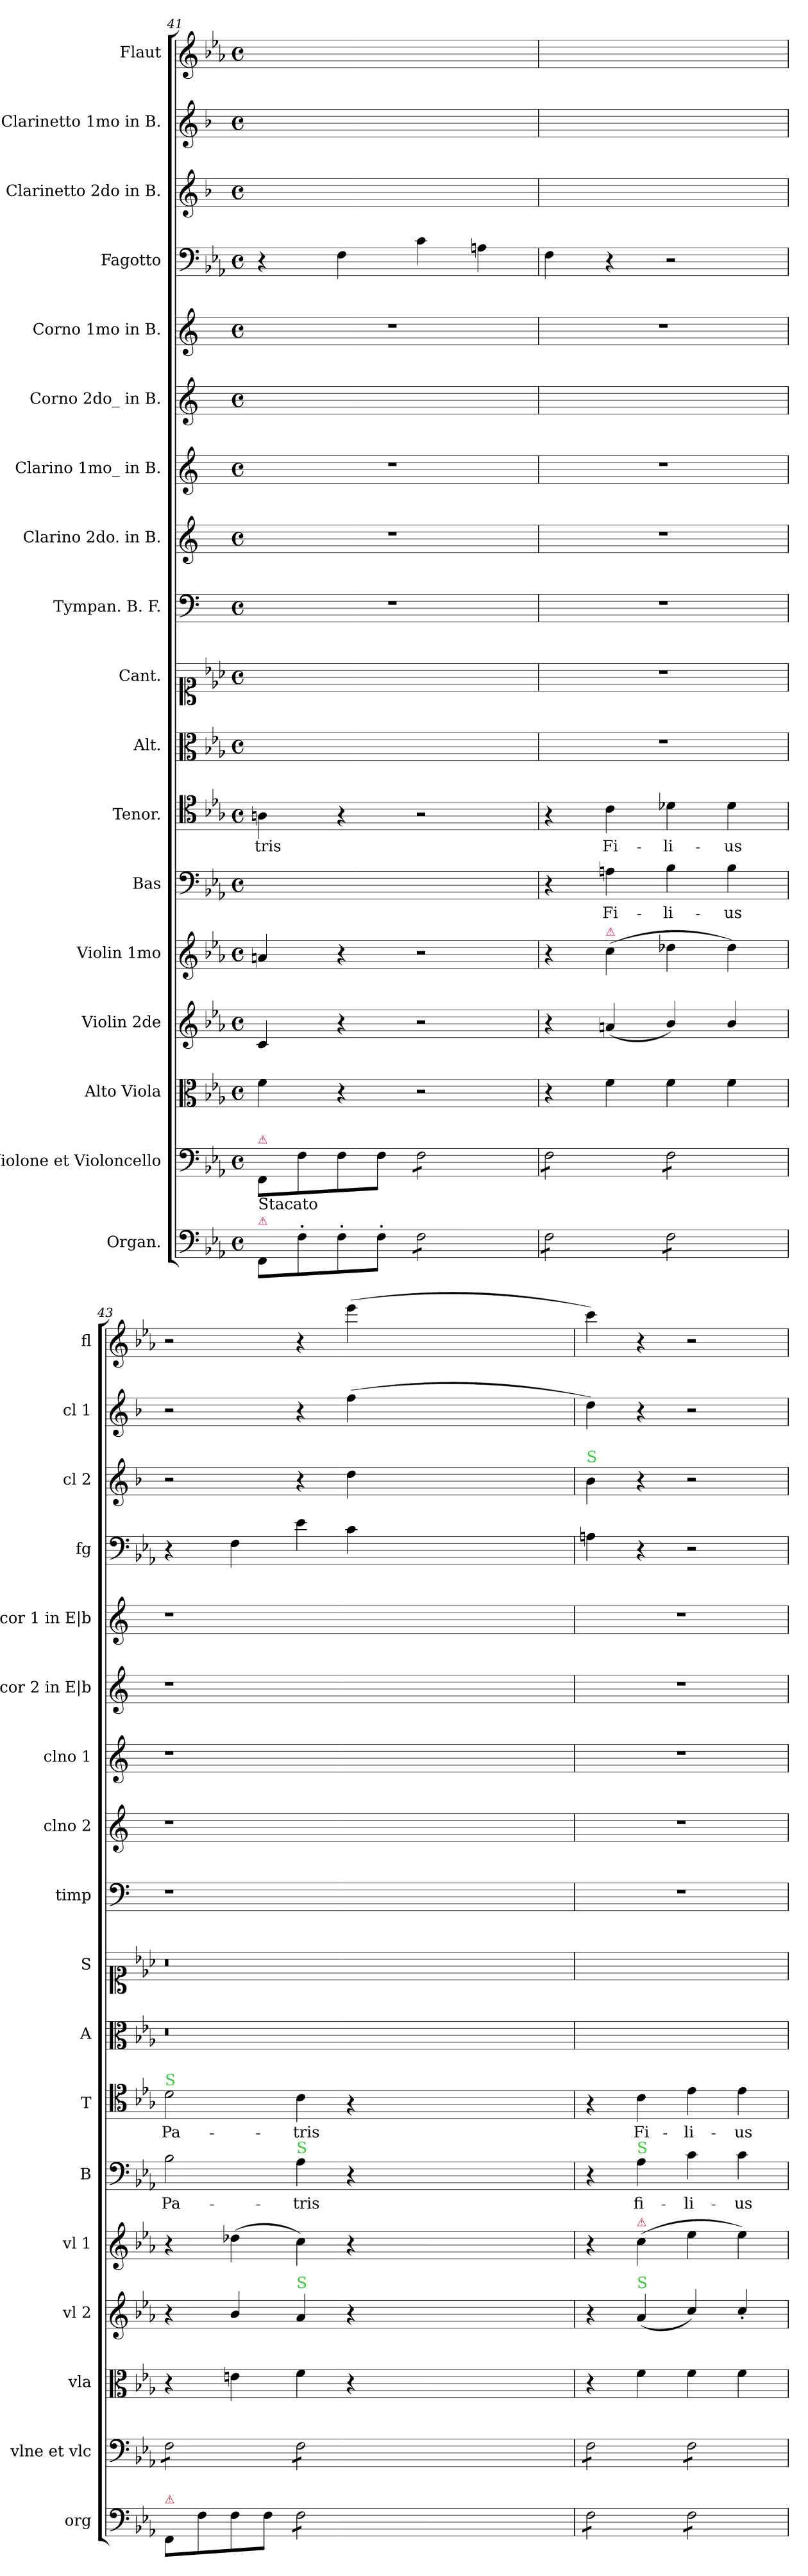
**kern	**kern	**kern	**kern	**kern	**kern	**text	**kern	**text	**kern	**kern	**kern	**kern	**kern	**kern	**kern	**kern	**kern	**kern	**kern
*part18	*part17	*part16	*part15	*part14	*part13	*part13	*part12	*part12	*part11	*part10	*part9	*part8	*part7	*part6	*part5	*part4	*part3	*part2	*part1
*staff18	*staff17	*staff16	*staff15	*staff14	*staff13	*staff13	*staff12	*staff12	*staff11	*staff10	*staff9	*staff8	*staff7	*staff6	*staff5	*staff4	*staff3	*staff2	*staff1
*I"Organ.	*I"Violone et Violoncello	*I"Alto Viola	*I"Violin 2de	*I"Violin 1mo	*I"Bas	*	*I"Tenor.	*	*I"Alt.	*I"Cant.	*I"Tympan. B. F.	*I"Clarino 2do. in B.	*I"Clarino 1mo_ in B.	*I"Corno 2do_ in B.	*I"Corno 1mo in B.	*I"Fagotto	*I"Clarinetto 2do in B.	*I"Clarinetto 1mo in B.	*I"Flaut
*I'org	*I'vlne et vlc	*I'vla	*I'vl 2	*I'vl 1	*I'B	*	*I'T	*	*I'A	*I'S	*I'timp	*I'clno 2	*I'clno 1	*I'cor 2 in E|b	*I'cor 1 in E|b	*I'fg	*I'cl 2	*I'cl 1	*I'fl
*clefF4	*clefF4	*clefC3	*clefG2	*clefG2	*clefF4	*	*clefC4	*	*clefC3	*clefC1	*clefF4	*clefG2	*clefG2	*clefG2	*clefG2	*clefF4	*clefG2	*clefG2	*clefG2
*	*	*	*	*	*	*	*	*	*	*	*	*ITrd-2c-3	*ITrd-2c-3	*ITrd5c9	*ITrd5c9	*	*ITrd1c2	*ITrd1c2	*
*k[b-e-a-]	*k[b-e-a-]	*k[b-e-a-]	*k[b-e-a-]	*k[b-e-a-]	*k[b-e-a-]	*	*k[b-e-a-]	*	*k[b-e-a-]	*k[b-e-a-]	*	*k[b-e-a-]	*k[b-e-a-]	*k[b-e-a-]	*k[b-e-a-]	*k[b-e-a-]	*k[b-e-a-]	*k[b-e-a-]	*k[b-e-a-]
*E-:	*E-:	*E-:	*E-:	*E-:	*E-:	*	*E-:	*	*E-:	*E-:	*	*E-:	*E-:	*E-:	*E-:	*E-:	*E-:	*E-:	*E-:
*M4/4	*M4/4	*M4/4	*M4/4	*M4/4	*M4/4	*	*M4/4	*	*M4/4	*M4/4	*M4/4	*M4/4	*M4/4	*M4/4	*M4/4	*M4/4	*M4/4	*M4/4	*M4/4
*met(c)	*met(c)	*met(c)	*met(c)	*met(c)	*met(c)	*	*met(c)	*	*met(c)	*met(c)	*met(c)	*met(c)	*met(c)	*met(c)	*met(c)	*met(c)	*met(c)	*met(c)	*met(c)
=41	=41	=41	=41	=41	=41	=41	=41	=41	=41	=41	=41	=41	=41	=41	=41	=41	=41	=41	=41
!	!LO:TX:a:color=crimson:t=⚠	!	!	!	!	!	!	!	!	!	!	!	!	!	!	!	!	!	!
!LO:TX:a:color=crimson:t=⚠	!	!	!	!	!	!	!	!	!	!	!	!	!	!	!	!	!	!	!
!LO:TX:a:t=Stacato	!	!	!	!	!	!	!	!	!	!	!	!	!	!	!	!	!	!	!
8FF/L	8FF/L	4f\	4c/	4an/	1ryy	.	4An\	-tris	1ryy	1ryy	1r	1r	1r	1ryy	1r	4r	1ryy	1ryy	1ryy
8F'\	8F\	.	.	.	.	.	.	.	.	.	.	.	.	.	.	.	.	.	.
8F'\	8F\	4r	4r	4r	.	.	4r	.	.	.	.	.	.	.	.	4F\	.	.	.
8F'\J	8F\J	.	.	.	.	.	.	.	.	.	.	.	.	.	.	.	.	.	.
*tremolo	*	*	*	*	*	*	*	*	*	*	*	*	*	*	*	*	*	*	*
*	*tremolo	*	*	*	*	*	*	*	*	*	*	*	*	*	*	*	*	*	*
8F\L	8F\L	2r	2r	2r	.	.	2r	.	.	.	.	.	.	.	.	4c\	.	.	.
8F\	8F\	.	.	.	.	.	.	.	.	.	.	.	.	.	.	.	.	.	.
8F\	8F\	.	.	.	.	.	.	.	.	.	.	.	.	.	.	4An\	.	.	.
8F\J	8F\J	.	.	.	.	.	.	.	.	.	.	.	.	.	.	.	.	.	.
=42	=42	=42	=42	=42	=42	=42	=42	=42	=42	=42	=42	=42	=42	=42	=42	=42	=42	=42	=42
8F\L	8F\L	4r	4r	4r	4r	.	4r	.	1r	1r	1r	1r	1r	1ryy	1r	4F\	1ryy	1ryy	1ryy
8F\	8F\	.	.	.	.	.	.	.	.	.	.	.	.	.	.	.	.	.	.
!	!	!	!	!LO:TX:a:color=crimson:t=⚠	!	!	!	!	!	!	!	!	!	!	!	!	!	!	!
8F\	8F\	4f\	(4an/	(4cc\	4An\	Fi-	4c\	Fi-	.	.	.	.	.	.	.	4r	.	.	.
8F\J	8F\J	.	.	.	.	.	.	.	.	.	.	.	.	.	.	.	.	.	.
8F\L	8F\L	4f\	4b-/)	4dd-X\	4B-\	-li-	4d-X\	-li-	.	.	.	.	.	.	.	2r	.	.	.
8F\	8F\	.	.	.	.	.	.	.	.	.	.	.	.	.	.	.	.	.	.
8F\	8F\	4f\	4b-/	4dd-\)	4B-\	-us	4d-\	-us	.	.	.	.	.	.	.	.	.	.	.
8F\J	8F\J	.	.	.	.	.	.	.	.	.	.	.	.	.	.	.	.	.	.
*Xtremolo	*	*	*	*	*	*	*	*	*	*	*	*	*	*	*	*	*	*	*
=43	=43	=43	=43	=43	=43	=43	=43	=43	=43	=43	=43	=43	=43	=43	=43	=43	=43	=43	=43
!	!	!	!	!	!	!	!LO:TX:a:color=limegreen:t=S	!	!	!	!	!	!	!	!	!	!	!	!
!LO:TX:a:color=crimson:t=⚠	!	!	!	!	!	!	!	!	!	!	!	!	!	!	!	!	!	!	!
8FF/L	8F\L	4r	4r	4r	2B-\	Pa-	2d\	Pa-	0.r	0.r	1r	1r	1r	1r	1r	4r	2r	2r	2r
8F\	8F\	.	.	.	.	.	.	.	.	.	.	.	.	.	.	.	.	.	.
8F\	8F\	4en\	4b-/	(4dd-X\	.	.	.	.	.	.	.	.	.	.	.	4F\	.	.	.
8F\J	8F\J	.	.	.	.	.	.	.	.	.	.	.	.	.	.	.	.	.	.
!	!	!	!	!	!LO:TX:a:color=limegreen:t=S	!	!	!	!	!	!	!	!	!	!	!	!	!	!
!	!	!	!LO:TX:a:color=limegreen:t=S	!	!	!	!	!	!	!	!	!	!	!	!	!	!	!	!
*tremolo	*	*	*	*	*	*	*	*	*	*	*	*	*	*	*	*	*	*	*
8F\L	8F\L	4f\	4a-/	4cc\)	4A-\	-tris	4c\	-tris	.	.	.	.	.	.	.	4e-\	4r	4r	4r
8F\	8F\	.	.	.	.	.	.	.	.	.	.	.	.	.	.	.	.	.	.
8F\	8F\	4r	4r	4r	4r	.	4r	.	.	.	.	.	.	.	.	4c\	4cc\	(4ee-\	(4eee-\
8F\J	8F\J	.	.	.	.	.	.	.	.	.	.	.	.	.	.	.	.	.	.
0ryy	0ryy	0ryy	0ryy	0ryy	0ryy	.	0ryy	.	.	.	0ryy	0ryy	0ryy	0ryy	0ryy	0ryy	0ryy	0ryy	0ryy
=44	=44	=44	=44	=44	=44	=44	=44	=44	=44	=44	=44	=44	=44	=44	=44	=44	=44	=44	=44
!	!	!	!	!	!	!	!	!	!	!	!	!	!	!	!	!	!LO:TX:a:color=limegreen:t=S	!	!
8F\L	8F\L	4r	4r	4r	4r	.	4r	.	1ryy	1ryy	1r	1r	1r	1r	1r	4An\	4a-\	4cc\)	4ccc\)
8F\	8F\	.	.	.	.	.	.	.	.	.	.	.	.	.	.	.	.	.	.
!	!	!	!	!	!LO:TX:a:color=limegreen:t=S	!	!	!	!	!	!	!	!	!	!	!	!	!	!
!	!	!	!	!LO:TX:a:color=crimson:t=⚠	!	!	!	!	!	!	!	!	!	!	!	!	!	!	!
!	!	!	!LO:TX:a:color=limegreen:t=S	!	!	!	!	!	!	!	!	!	!	!	!	!	!	!	!
!	!	!	!	!	!	!	!	!LO:LY:i	!	!	!	!	!	!	!	!	!	!	!
8F\	8F\	4f\	(4a-/	(4cc\	4A-\	fi-	4c\	Fi-	.	.	.	.	.	.	.	4r	4r	4r	4r
8F\J	8F\J	.	.	.	.	.	.	.	.	.	.	.	.	.	.	.	.	.	.
!	!	!	!	!	!	!	!	!LO:LY:i	!	!	!	!	!	!	!	!	!	!	!
8F\L	8F\L	4f\	4cc/)	4ee-\	4c\	-li-	4e-\	-li-	.	.	.	.	.	.	.	2r	2r	2r	2r
8F\	8F\	.	.	.	.	.	.	.	.	.	.	.	.	.	.	.	.	.	.
!	!	!	!	!	!	!	!	!LO:LY:i	!	!	!	!	!	!	!	!	!	!	!
8F\	8F\	4f\	4cc'/	4ee-\)	4c\	-us	4e-\	-us	.	.	.	.	.	.	.	.	.	.	.
8F\J	8F\J	.	.	.	.	.	.	.	.	.	.	.	.	.	.	.	.	.	.
*	*Xtremolo	*	*	*	*	*	*	*	*	*	*	*	*	*	*	*	*	*	*
*Xtremolo	*	*	*	*	*	*	*	*	*	*	*	*	*	*	*	*	*	*	*
=	=	=	=	=	=	=	=	=	=	=	=	=	=	=	=	=	=	=	=
*-	*-	*-	*-	*-	*-	*-	*-	*-	*-	*-	*-	*-	*-	*-	*-	*-	*-	*-	*-
